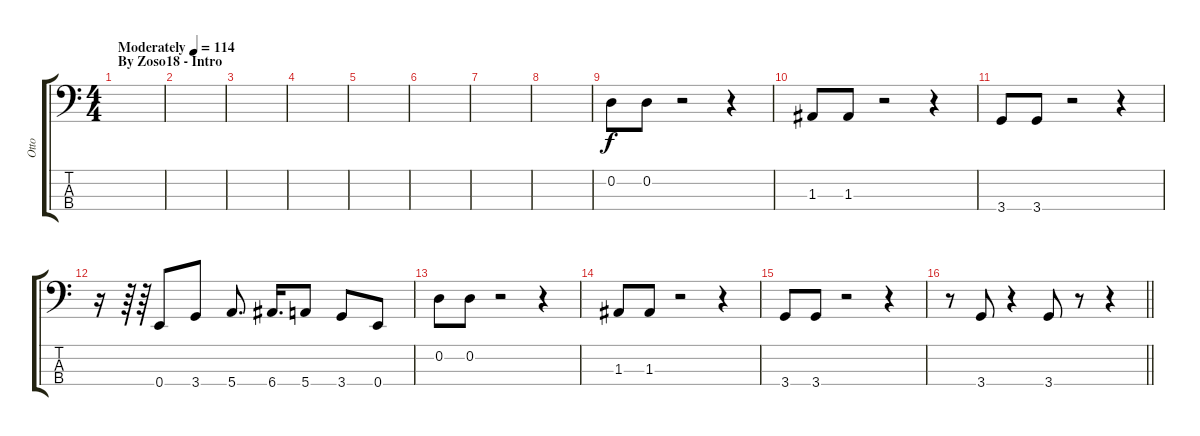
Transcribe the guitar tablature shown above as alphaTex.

\track ("Otto" "Otto") {instrument electricbassfinger}
\staff {score tabs}
\tuning (G2 D2 A1 E1) {hide}
\ts (4 4)
\section ("" "By Zoso18 - Intro")
\tempo (114 "Moderately")
\clef f4
\ks c
|
|
|
|
|
|
|
|
0.2.8 0.2.8 r.2 r.4 |
1.3.8 1.3.8 r.2 r.4 |
3.4.8 3.4.8 r.2 r.4 |
r.16 r.64 r.64 0.4.8 3.4.8 5.4.8{d} 6.4.16{d} 5.4.8 3.4.8 0.4.8 |
0.2.8 0.2.8 r.2 r.4 |
1.3.8 1.3.8 r.2 r.4 |
3.4.8 3.4.8 r.2 r.4 |
\barLineRight lightlight
r.8 3.4.8 r.4 3.4.8 r.8 r.4
